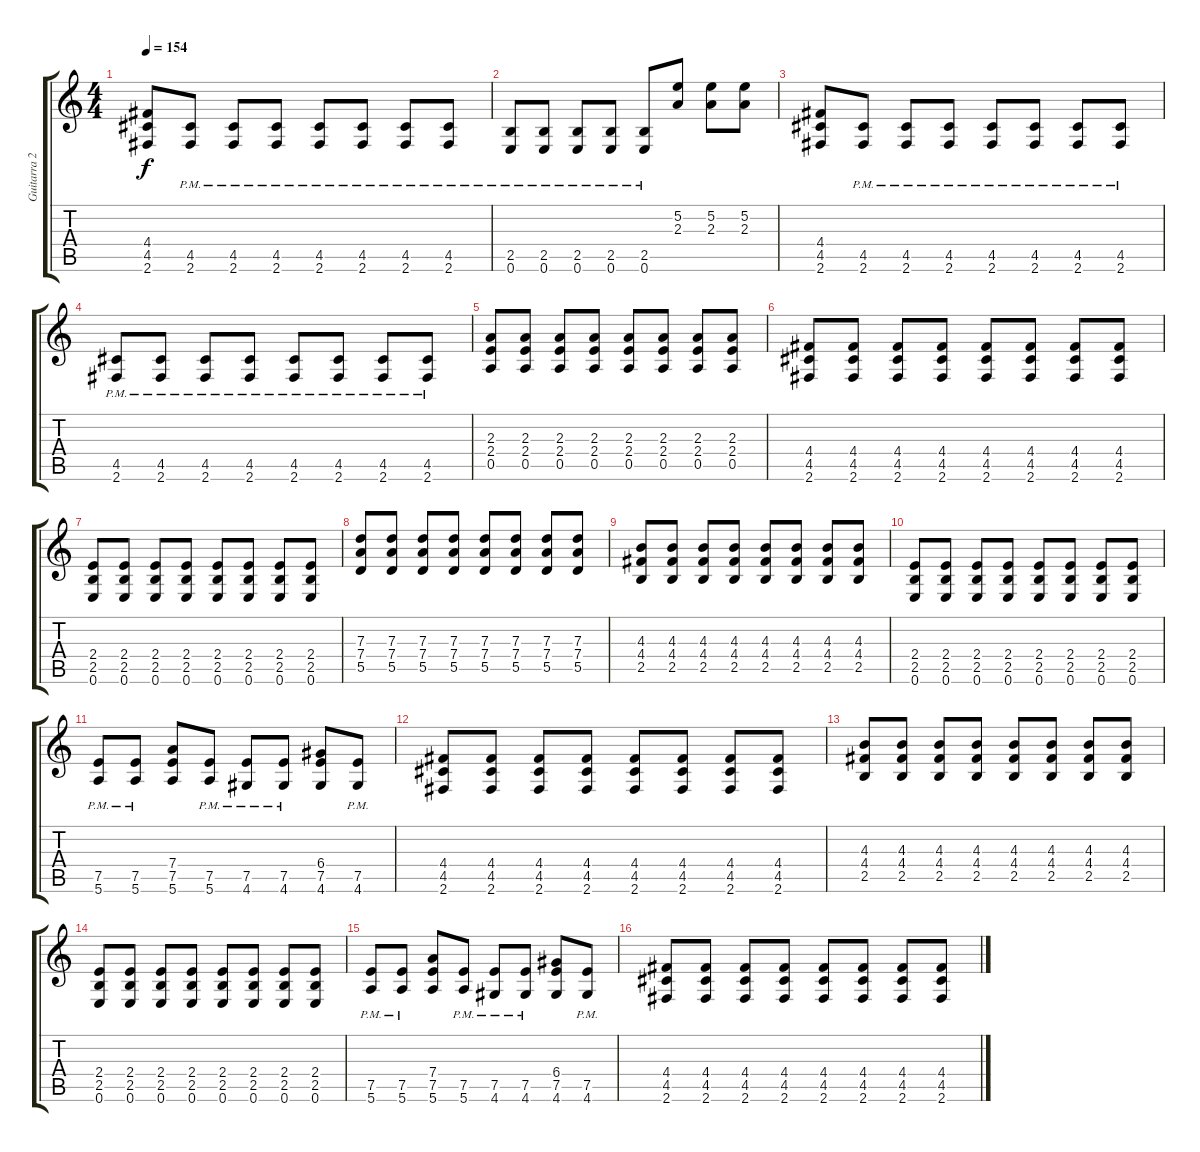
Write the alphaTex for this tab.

\track ("Guitarra 2" "Guitarra 2") {instrument distortionguitar}
\staff {score tabs}
\tuning (E4 B3 G3 D3 A2 E2) {hide}
\ts (4 4)
\tempo 154
\clef g2
\ks c
(4.4 4.5 2.6).8{dy f} (4.5{pm} 2.6{pm}).8 (4.5{pm} 2.6{pm}).8 (4.5{pm} 2.6{pm}).8 (4.5{pm} 2.6{pm}).8 (4.5{pm} 2.6{pm}).8 (4.5{pm} 2.6{pm}).8 (4.5{pm} 2.6{pm}).8 |
(2.5{pm} 0.6{pm}).8 (2.5{pm} 0.6{pm}).8 (2.5{pm} 0.6{pm}).8 (2.5{pm} 0.6{pm}).8 (2.5{pm} 0.6{pm}).8 (5.2 2.3).8 (5.2 2.3).8 (5.2 2.3).8 |
(4.4 4.5 2.6).8 (4.5{pm} 2.6{pm}).8 (4.5{pm} 2.6{pm}).8 (4.5{pm} 2.6{pm}).8 (4.5{pm} 2.6{pm}).8 (4.5{pm} 2.6{pm}).8 (4.5{pm} 2.6{pm}).8 (4.5{pm} 2.6{pm}).8 |
(4.5{pm} 2.6{pm}).8 (4.5{pm} 2.6{pm}).8 (4.5{pm} 2.6{pm}).8 (4.5{pm} 2.6{pm}).8 (4.5{pm} 2.6{pm}).8 (4.5{pm} 2.6{pm}).8 (4.5{pm} 2.6{pm}).8 (4.5{pm} 2.6{pm}).8 |
(2.3 2.4 0.5).8 (2.3 2.4 0.5).8 (2.3 2.4 0.5).8 (2.3 2.4 0.5).8 (2.3 2.4 0.5).8 (2.3 2.4 0.5).8 (2.3 2.4 0.5).8 (2.3 2.4 0.5).8 |
(4.4 4.5 2.6).8 (4.4 4.5 2.6).8 (4.4 4.5 2.6).8 (4.4 4.5 2.6).8 (4.4 4.5 2.6).8 (4.4 4.5 2.6).8 (4.4 4.5 2.6).8 (4.4 4.5 2.6).8 |
(2.4 2.5 0.6).8 (2.4 2.5 0.6).8 (2.4 2.5 0.6).8 (2.4 2.5 0.6).8 (2.4 2.5 0.6).8 (2.4 2.5 0.6).8 (2.4 2.5 0.6).8 (2.4 2.5 0.6).8 |
(7.3 7.4 5.5).8 (7.3 7.4 5.5).8 (7.3 7.4 5.5).8 (7.3 7.4 5.5).8 (7.3 7.4 5.5).8 (7.3 7.4 5.5).8 (7.3 7.4 5.5).8 (7.3 7.4 5.5).8 |
(4.3 4.4 2.5).8 (4.3 4.4 2.5).8 (4.3 4.4 2.5).8 (4.3 4.4 2.5).8 (4.3 4.4 2.5).8 (4.3 4.4 2.5).8 (4.3 4.4 2.5).8 (4.3 4.4 2.5).8 |
(2.4 2.5 0.6).8 (2.4 2.5 0.6).8 (2.4 2.5 0.6).8 (2.4 2.5 0.6).8 (2.4 2.5 0.6).8 (2.4 2.5 0.6).8 (2.4 2.5 0.6).8 (2.4 2.5 0.6).8 |
(7.5{pm} 5.6{pm}).8 (7.5{pm} 5.6{pm}).8 (7.4 7.5 5.6).8 (7.5{pm} 5.6{pm}).8 (7.5{pm} 4.6{pm}).8 (7.5{pm} 4.6{pm}).8 (6.4 7.5 4.6).8 (7.5{pm} 4.6{pm}).8 |
(4.4 4.5 2.6).8 (4.4 4.5 2.6).8 (4.4 4.5 2.6).8 (4.4 4.5 2.6).8 (4.4 4.5 2.6).8 (4.4 4.5 2.6).8 (4.4 4.5 2.6).8 (4.4 4.5 2.6).8 |
(4.3 4.4 2.5).8 (4.3 4.4 2.5).8 (4.3 4.4 2.5).8 (4.3 4.4 2.5).8 (4.3 4.4 2.5).8 (4.3 4.4 2.5).8 (4.3 4.4 2.5).8 (4.3 4.4 2.5).8 |
(2.4 2.5 0.6).8 (2.4 2.5 0.6).8 (2.4 2.5 0.6).8 (2.4 2.5 0.6).8 (2.4 2.5 0.6).8 (2.4 2.5 0.6).8 (2.4 2.5 0.6).8 (2.4 2.5 0.6).8 |
(7.5{pm} 5.6{pm}).8 (7.5{pm} 5.6{pm}).8 (7.4 7.5 5.6).8 (7.5{pm} 5.6{pm}).8 (7.5{pm} 4.6{pm}).8 (7.5{pm} 4.6{pm}).8 (6.4 7.5 4.6).8 (7.5{pm} 4.6{pm}).8 |
(4.4 4.5 2.6).8 (4.4 4.5 2.6).8 (4.4 4.5 2.6).8 (4.4 4.5 2.6).8 (4.4 4.5 2.6).8 (4.4 4.5 2.6).8 (4.4 4.5 2.6).8 (4.4 4.5 2.6).8
